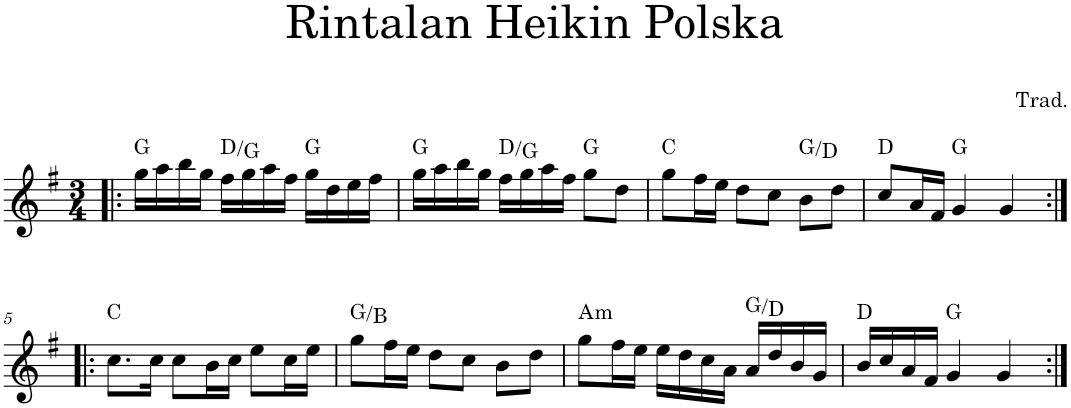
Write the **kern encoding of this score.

**kern	**harte
*part1	*part1
*staff1	*
*I"Violin	*
*I'Vln.	*
*clefG2	*
*k[f#]	*
*M3/4	*
=1!|:	=1!|:
16gg\LL	G:maj
16aa\	.
16bb\	.
16gg\JJ	.
16ff#\LL	D:maj/4
16gg\	.
16aa\	.
16ff#\JJ	.
16gg\LL	G:maj
16dd\	.
16ee\	.
16ff#\JJ	.
=2	=2
16gg\LL	G:maj
16aa\	.
16bb\	.
16gg\JJ	.
16ff#\LL	D:maj/4
16gg\	.
16aa\	.
16ff#\JJ	.
8gg\L	G:maj
8dd\J	.
=3	=3
8gg\L	C:maj
16ff#\L	.
16ee\JJ	.
8dd\L	.
8cc\J	.
8b\L	G:maj/5
8dd\J	.
=4	=4
8cc/L	D:maj
16a/L	.
16f#/JJ	.
4g/	G:maj
4g/	.
!!LO:LB:g=z
=5:|!|:	=5:|!|:
8.cc\L	C:maj
16cc\Jk	.
8cc\L	.
16b\L	.
16cc\JJ	.
8ee\L	.
16cc\L	.
16ee\JJ	.
=6	=6
8gg\L	G:maj/3
16ff#\L	.
16ee\JJ	.
8dd\L	.
8cc\J	.
8b\L	.
8dd\J	.
=7	=7
!	!LO:H:kt=m
8gg\L	A:min
16ff#\L	.
16ee\JJ	.
16ee\LL	.
16dd\	.
16cc\	.
16a\JJ	.
16a/LL	G:maj/5
16dd/	.
16b/	.
16g/JJ	.
=8	=8
16b/LL	D:maj
16cc/	.
16a/	.
16f#/JJ	.
4g/	G:maj
4g/	.
=:|!	=:|!
*-	*-
